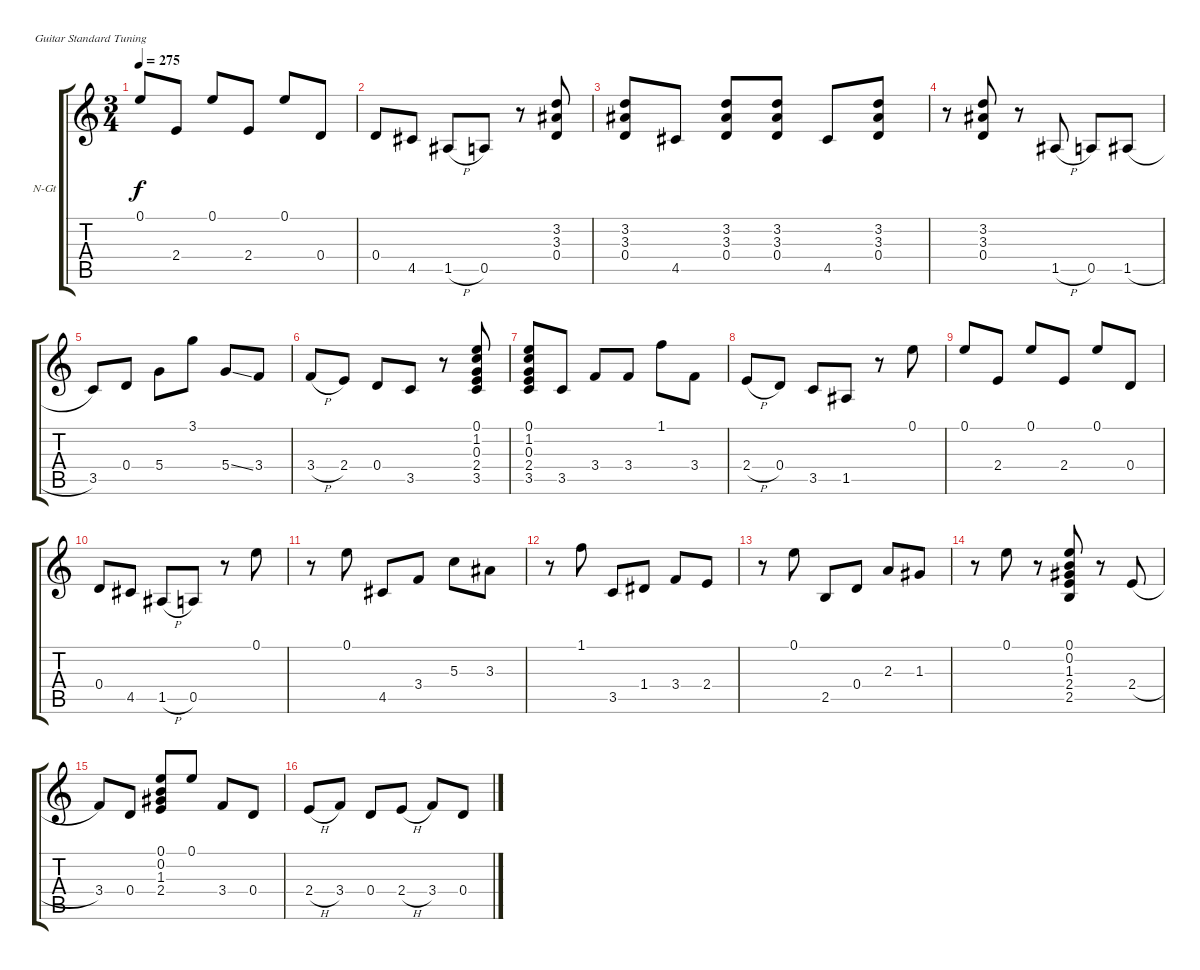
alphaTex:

\bracketExtendMode groupsimilarinstruments
\firstSystemTrackNameOrientation horizontal
\otherSystemsTrackNameOrientation horizontal
\track ("" "N-Gt") {instrument acousticguitarnylon}
\staff {score tabs}
\tuning (E4 B3 G3 D3 A2 E2)
\ts (3 4)
\tempo 275
\clef g2
\ks c
0.1.8{dy f} 2.4.8 0.1.8 2.4.8 0.1.8 0.4.8 |
0.4.8 4.5.8 1.5{h}.8 0.5.8 r.8 (3.2 3.3 0.4).8 |
(3.2 3.3 0.4).8 4.5.8 (3.2 3.3 0.4).8 (3.2 3.3 0.4).8 4.5.8 (3.2 3.3 0.4).8 |
r.8 (3.2 3.3 0.4).8 r.8 1.5{h}.8 0.5.8 1.5{h}.8 |
3.5.8 0.4.8 5.4.8 3.1.8 5.4{ss}.8 3.4.8 |
3.4{h}.8 2.4.8 0.4.8 3.5.8 r.8 (0.1 1.2 0.3 2.4 3.5).8 |
(0.1 1.2 0.3 2.4 3.5).8 3.5.8 3.4.8 3.4.8 1.1.8 3.4.8 |
2.4{h}.8 0.4.8 3.5.8 1.5.8 r.8 0.1.8 |
0.1.8 2.4.8 0.1.8 2.4.8 0.1.8 0.4.8 |
0.4.8 4.5.8 1.5{h}.8 0.5.8 r.8 0.1.8 |
r.8 0.1.8 4.5.8 3.4.8 5.3.8 3.3.8 |
r.8 1.1.8 3.5.8 1.4.8 3.4.8 2.4.8 |
r.8 0.1.8 2.5.8 0.4.8 2.3.8 1.3.8 |
r.8 0.1.8 r.8 (0.1 0.2 1.3 2.4 2.5).8 r.8 2.4{h}.8 |
3.4.8 0.4.8 (0.1 0.2 1.3 2.4).8 0.1.8 3.4.8 0.4.8 |
2.4{h}.8 3.4.8 0.4.8 2.4{h}.8 3.4.8 0.4.8
